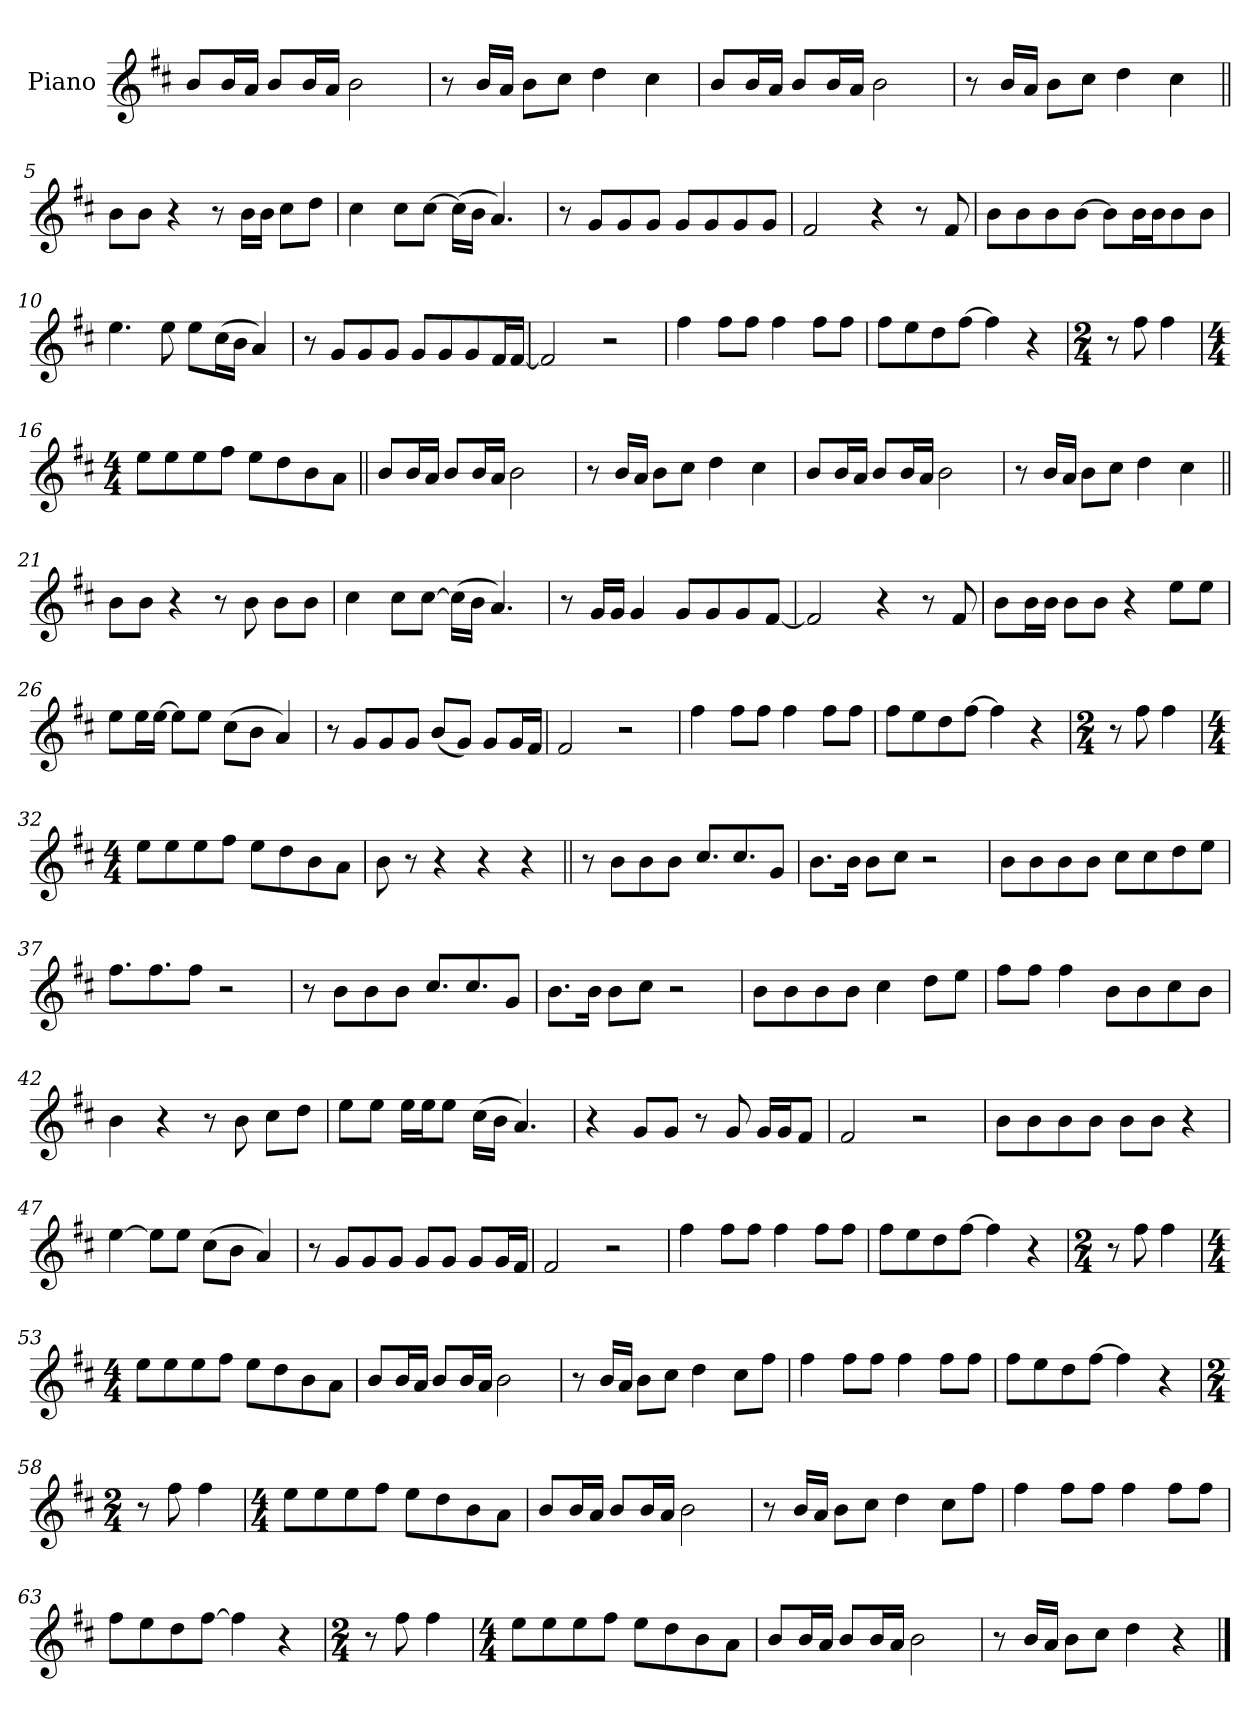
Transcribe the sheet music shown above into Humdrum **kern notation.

**kern
*part1
*staff1
*I"Piano
*I'Pno.
*clefG2
*k[f#c#]
=1
8b!L
16b!L
16a!JJ
8b!L
16b!L
16a!JJ
2b!
=2
8r
16b!LL
16a!JJ
8b!L
8cc#!J
4dd!
4cc#!
=3
8b!L
16b!L
16a!JJ
8b!L
16b!L
16a!JJ
2b!
=4
8r
16b!LL
16a!JJ
8b!L
8cc#!J
4dd!
4cc#!
=5||
8bL
8bJ
4r
8r
16bLL
16bJJ
8cc#L
8ddJ
=6
4cc#
8cc#L
[8cc#J
(>16cc#LL]
16bJJ
4.a)
=7
8r
8gL
8g
8gJ
8gL
8g
8g
8gJ
=8
2f#
4r
8r
8f#
=9
8bL
8b
8b
[8bJ
8bL]
16bL
16bJ
8b
8bJ
=10
4.ee
8ee
8eeL
(>16cc#L
16bJJ
4a)
=11
8r
8gL
8g
8gJ
8gL
8g
8g
16f#L
[16f#JJ
=12
2f#]
2r
=13
4ff#
8ff#L
8ff#J
4ff#
8ff#L
8ff#J
=14
8ff#L
8ee
8dd
[8ff#J
4ff#]
4r
=15
*M2/4
8r
8ff#
4ff#
=16
*M4/4
8eeL
8ee
8ee
8ff#J
8eeL
8dd
8b
8aJ
=17||
8bL
16b!L
16a!JJ
8b!L
16b!L
16a!JJ
2b!
=18
8r
16b!LL
16a!JJ
8b!L
8cc#!J
4dd!
4cc#!
=19
8b!L
16b!L
16a!JJ
8b!L
16b!L
16a!JJ
2b!
=20
8r
16b!LL
16a!JJ
8b!L
8cc#!J
4dd!
4cc#!
=21||
8bL
8bJ
4r
8r
8b
8bL
8bJ
=22
4cc#
8cc#L
[8cc#J
(>16cc#LL]
16bJJ
4.a)
=23
8r
16gLL
16gJJ
4g
8gL
8g
8g
[8f#J
=24
2f#]
4r
8r
8f#
=25
8bL
16bL
16bJJ
8bL
8bJ
4r
8eeL
8eeJ
=26
8eeL
16eeL
[16eeJJ
8eeL]
8eeJ
(>8cc#L
8bJ
4a)
=27
8r
8gL
8g
8gJ
(<8bL
8gJ)
8gL
16gL
16f#JJ
=28
2f#
2r
=29
4ff#
8ff#L
8ff#J
4ff#
8ff#L
8ff#J
=30
8ff#L
8ee
8dd
[8ff#J
4ff#]
4r
=31
*M2/4
8r
8ff#
4ff#
=32
*M4/4
8eeL
8ee
8ee
8ff#J
8eeL
8dd
8b
8aJ
=33
8b
8r
4r
4r
4r
=34||
8r
8bL
8b
8bJ
8.cc#L
8.cc#
8gJ
=35
8.bL
16bJk
8bL
8cc#J
2r
=36
8bL
8b
8b
8bJ
8cc#L
8cc#
8dd
8eeJ
=37
8.ff#L
8.ff#
8ff#J
2r
=38
8r
8bL
8b
8bJ
8.cc#L
8.cc#
8gJ
=39
8.bL
16bJk
8bL
8cc#J
2r
=40
8bL
8b
8b
8bJ
4cc#
8ddL
8eeJ
=41
8ff#L
8ff#J
4ff#
8b!L
8b!
8cc#!
8b!J
=42
4b
4r
8r
8b
8cc#L
8ddJ
=43
8eeL
8eeJ
16eeLL
16eeJ
8eeJ
(>16cc#LL
16bJJ
4.a)
=44
4r
8gL
8gJ
8r
8g
16gLL
16gJ
8f#J
=45
2f#
2r
=46
8bL
8b
8b
8bJ
8bL
8bJ
4r
=47
[4ee
8eeL]
8eeJ
(>8cc#L
8bJ
4a)
=48
8r
8gL
8g
8gJ
8gL
8gJ
8gL
16gL
16f#JJ
=49
2f#
2r
=50
4ff#
8ff#L
8ff#J
4ff#
8ff#L
8ff#J
=51
8ff#L
8ee
8dd
[8ff#J
4ff#]
4r
=52
*M2/4
8r
8ff#
4ff#
=53
*M4/4
8eeL
8ee
8ee
8ff#J
8eeL
8dd
8b
8aJ
=54
8bL
16b!L
16a!JJ
8b!L
16b!L
16a!JJ
2b!
=55
8r
16b!LL
16a!JJ
8b!L
8cc#!J
4dd!
8cc#!L
8ff#J
=56
4ff#
8ff#L
8ff#J
4ff#
8ff#L
8ff#J
=57
8ff#L
8ee
8dd
[8ff#J
4ff#]
4r
=58
*M2/4
8r
8ff#
4ff#
=59
*M4/4
8eeL
8ee
8ee
8ff#J
8eeL
8dd
8b
8aJ
=60
8bL
16b!L
16a!JJ
8b!L
16b!L
16a!JJ
2b!
=61
8r
16b!LL
16a!JJ
8b!L
8cc#!J
4dd!
8cc#!L
8ff#J
=62
4ff#
8ff#L
8ff#J
4ff#
8ff#L
8ff#J
=63
8ff#L
8ee
8dd
[8ff#J
4ff#]
4r
=64
*M2/4
8r
8ff#
4ff#
=65
*M4/4
8eeL
8ee
8ee
8ff#J
8eeL
8dd
8b
8aJ
=66
8bL
16b!L
16a!JJ
8b!L
16b!L
16a!JJ
2b!
=67
8r
16b!LL
16a!JJ
8b!L
8cc#!J
4dd!
4r
==
*-
